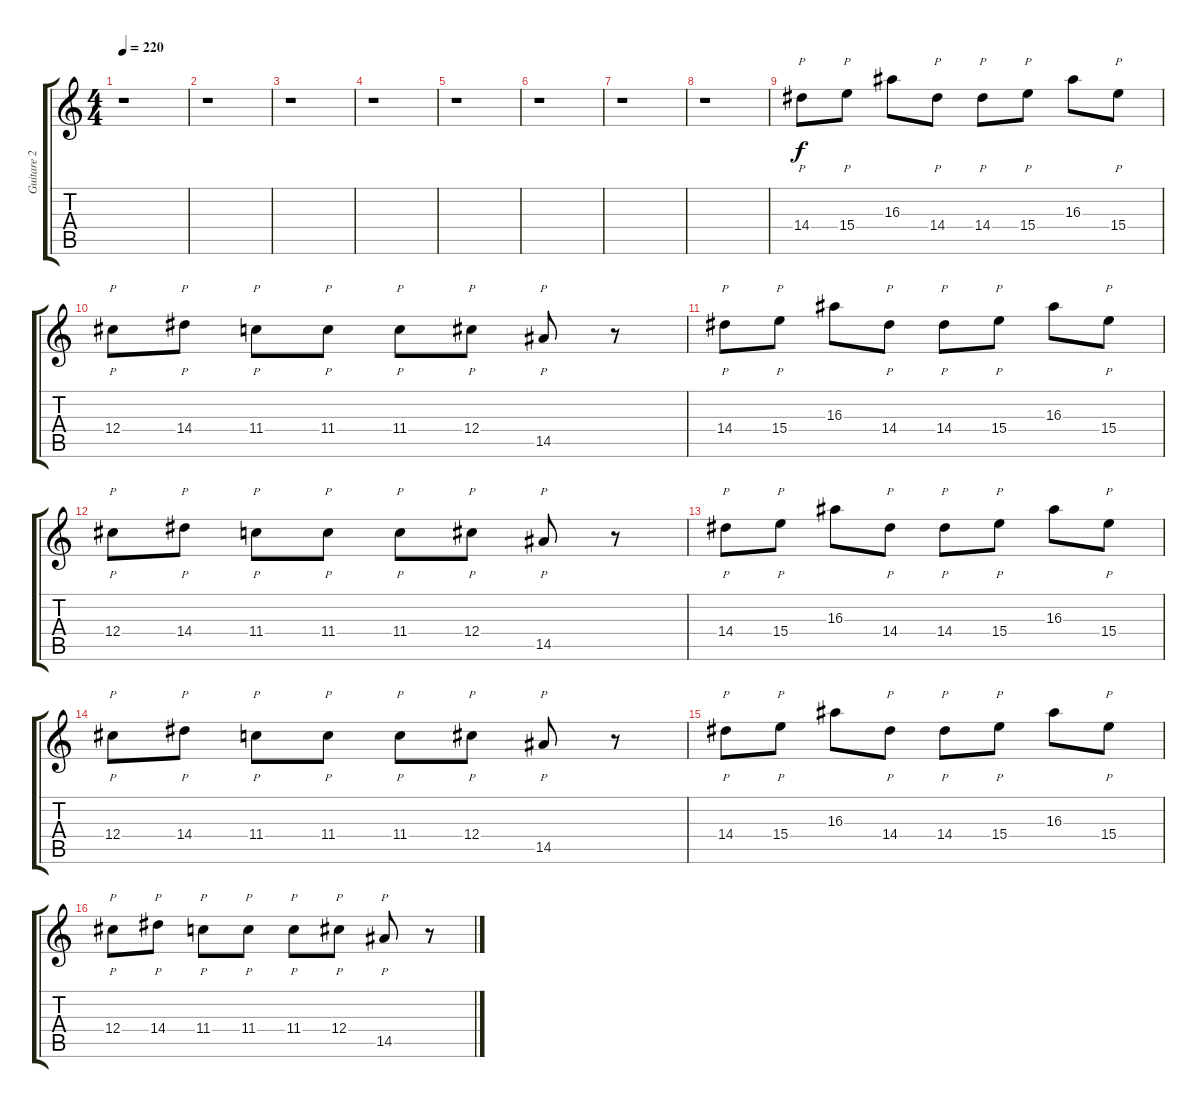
\track ("Guitare 2" "Guitare 2") {instrument distortionguitar}
\staff {score tabs}
\tuning (Eb4 Bb3 Gb3 Db3 Ab2 Eb2) {hide}
\ts (4 4)
\tempo 220
\clef g2
\ks c
r.1{dy f} |
r.1 |
r.1 |
r.1 |
r.1 |
r.1 |
r.1 |
r.1 |
14.4.8{p} 15.4.8{p} 16.3.8 14.4.8{p} 14.4.8{p} 15.4.8{p} 16.3.8 15.4.8{p} |
12.4.8{p} 14.4.8{p} 11.4.8{p} 11.4.8{p} 11.4.8{p} 12.4.8{p} 14.5.8{p} r.8 |
14.4.8{p} 15.4.8{p} 16.3.8 14.4.8{p} 14.4.8{p} 15.4.8{p} 16.3.8 15.4.8{p} |
12.4.8{p} 14.4.8{p} 11.4.8{p} 11.4.8{p} 11.4.8{p} 12.4.8{p} 14.5.8{p} r.8 |
14.4.8{p} 15.4.8{p} 16.3.8 14.4.8{p} 14.4.8{p} 15.4.8{p} 16.3.8 15.4.8{p} |
12.4.8{p} 14.4.8{p} 11.4.8{p} 11.4.8{p} 11.4.8{p} 12.4.8{p} 14.5.8{p} r.8 |
14.4.8{p} 15.4.8{p} 16.3.8 14.4.8{p} 14.4.8{p} 15.4.8{p} 16.3.8 15.4.8{p} |
12.4.8{p} 14.4.8{p} 11.4.8{p} 11.4.8{p} 11.4.8{p} 12.4.8{p} 14.5.8{p} r.8
